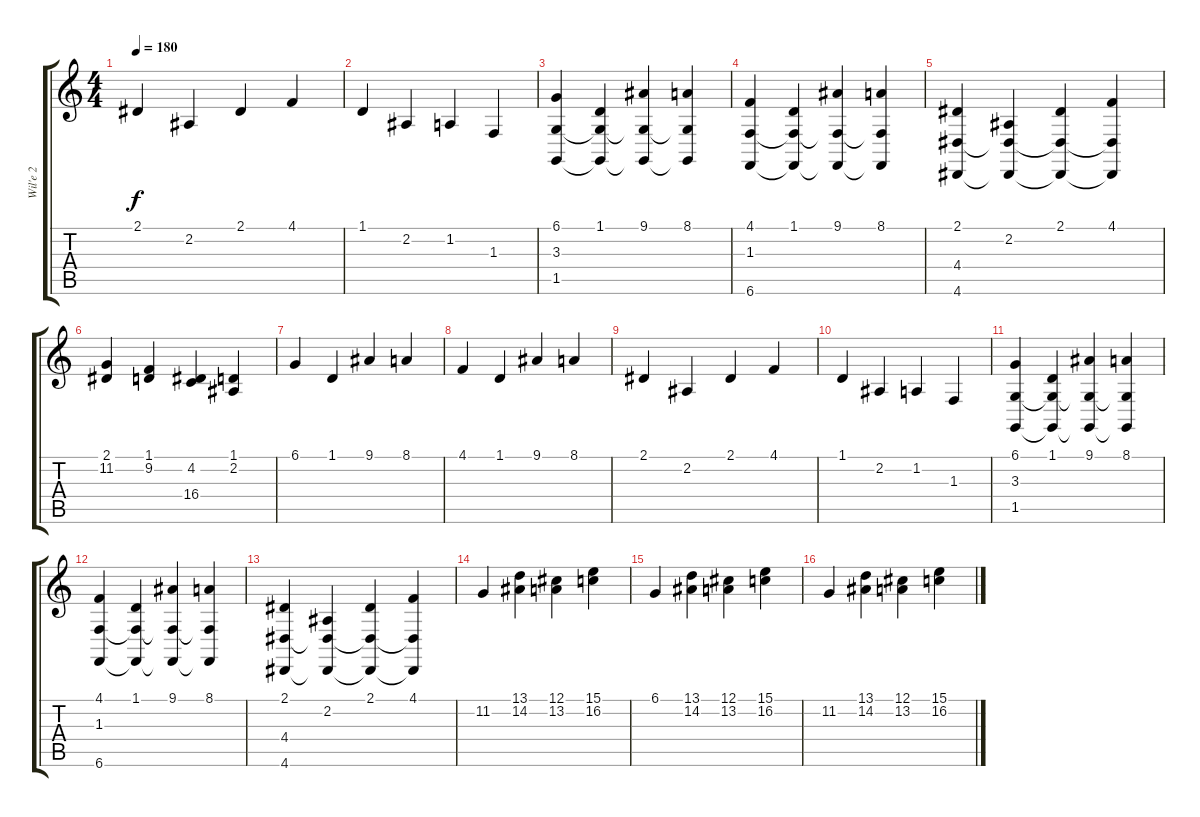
\track ("Wil'e 2" "Wil'e 2") {instrument musicbox}
\staff {score tabs}
\tuning (Db4 Ab3 E3 B2 Gb2 B1) {hide}
\ts (4 4)
\tempo 180
\clef g2
\ks c
2.1.4{dy f} 2.2.4 2.1.4 4.1.4 |
1.1.4 2.2.4 1.2.4 1.3.4 |
(6.1 3.3 1.5).4 (1.1 3.3{t} 1.5{t}).4 (9.1 3.3{t} 1.5{t}).4 (8.1 3.3{t} 1.5{t}).4 |
(4.1 1.3 6.6).4 (1.1 1.3{t} 6.6{t}).4 (9.1 1.3{t} 6.6{t}).4 (8.1 1.3{t} 6.6{t}).4 |
(2.1 4.4 4.6).4 (2.2 4.4{t} 4.6{t}).4 (2.1 4.4{t} 4.6{t}).4 (4.1 4.4{t} 4.6{t}).4 |
(2.1 11.2).4 (1.1 9.2).4 (4.2 16.4).4 (1.1 2.2).4 |
6.1.4 1.1.4 9.1.4 8.1.4 |
4.1.4 1.1.4 9.1.4 8.1.4 |
2.1.4 2.2.4 2.1.4 4.1.4 |
1.1.4 2.2.4 1.2.4 1.3.4 |
(6.1 3.3 1.5).4 (1.1 3.3{t} 1.5{t}).4 (9.1 3.3{t} 1.5{t}).4 (8.1 3.3{t} 1.5{t}).4 |
(4.1 1.3 6.6).4 (1.1 1.3{t} 6.6{t}).4 (9.1 1.3{t} 6.6{t}).4 (8.1 1.3{t} 6.6{t}).4 |
(2.1 4.4 4.6).4 (2.2 4.4{t} 4.6{t}).4 (2.1 4.4{t} 4.6{t}).4 (4.1 4.4{t} 4.6{t}).4 |
11.2.4 (13.1 14.2).4 (12.1 13.2).4 (15.1 16.2).4 |
6.1.4 (13.1 14.2).4 (12.1 13.2).4 (15.1 16.2).4 |
11.2.4 (13.1 14.2).4 (12.1 13.2).4 (15.1 16.2).4
